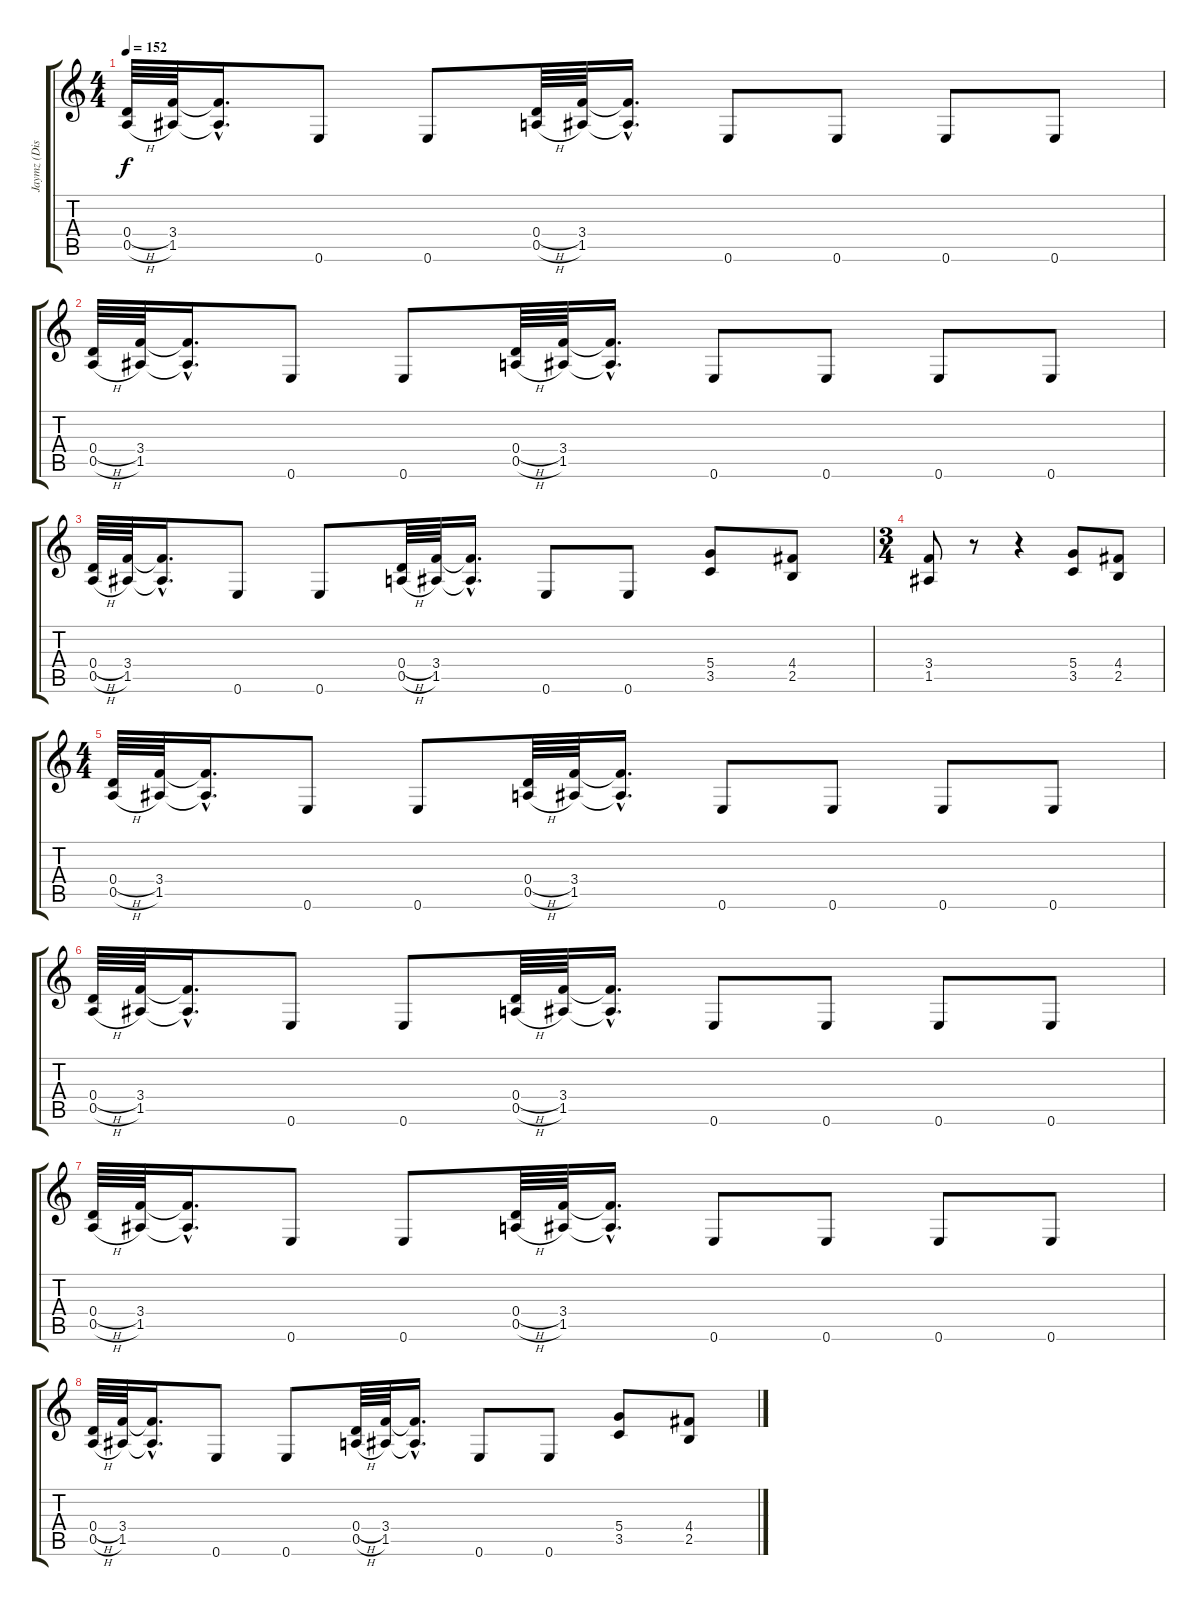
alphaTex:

\track ("Jaymz (Disto Gtr)" "Jaymz (Dis") {instrument distortionguitar}
\staff {score tabs}
\tuning (E4 B3 G3 D3 A2 E2) {hide}
\ts (4 4)
\tempo 152
\clef g2
\ks c
(0.4{h} 0.5{h}).64{dy f} (3.4 1.5).64 (3.4{hac t} 1.5{hac t}).16{d} 0.6.8 0.6.8 (0.4{h} 0.5{h}).64 (3.4 1.5).64 (3.4{hac t} 1.5{hac t}).16{d} 0.6.8 0.6.8 0.6.8 0.6.8 |
(0.4{h} 0.5{h}).64 (3.4 1.5).64 (3.4{hac t} 1.5{hac t}).16{d} 0.6.8 0.6.8 (0.4{h} 0.5{h}).64 (3.4 1.5).64 (3.4{hac t} 1.5{hac t}).16{d} 0.6.8 0.6.8 0.6.8 0.6.8 |
(0.4{h} 0.5{h}).64 (3.4 1.5).64 (3.4{hac t} 1.5{hac t}).16{d} 0.6.8 0.6.8 (0.4{h} 0.5{h}).64 (3.4 1.5).64 (3.4{hac t} 1.5{hac t}).16{d} 0.6.8 0.6.8 (5.4 3.5).8 (4.4 2.5).8 |
\ts (3 4)
(3.4 1.5).8 r.8 r.4 (5.4 3.5).8 (4.4 2.5).8 |
\ts (4 4)
(0.4{h} 0.5{h}).64 (3.4 1.5).64 (3.4{hac t} 1.5{hac t}).16{d} 0.6.8 0.6.8 (0.4{h} 0.5{h}).64 (3.4 1.5).64 (3.4{hac t} 1.5{hac t}).16{d} 0.6.8 0.6.8 0.6.8 0.6.8 |
(0.4{h} 0.5{h}).64 (3.4 1.5).64 (3.4{hac t} 1.5{hac t}).16{d} 0.6.8 0.6.8 (0.4{h} 0.5{h}).64 (3.4 1.5).64 (3.4{hac t} 1.5{hac t}).16{d} 0.6.8 0.6.8 0.6.8 0.6.8 |
(0.4{h} 0.5{h}).64 (3.4 1.5).64 (3.4{hac t} 1.5{hac t}).16{d} 0.6.8 0.6.8 (0.4{h} 0.5{h}).64 (3.4 1.5).64 (3.4{hac t} 1.5{hac t}).16{d} 0.6.8 0.6.8 0.6.8 0.6.8 |
(0.4{h} 0.5{h}).64 (3.4 1.5).64 (3.4{hac t} 1.5{hac t}).16{d} 0.6.8 0.6.8 (0.4{h} 0.5{h}).64 (3.4 1.5).64 (3.4{hac t} 1.5{hac t}).16{d} 0.6.8 0.6.8 (5.4 3.5).8 (4.4 2.5).8
